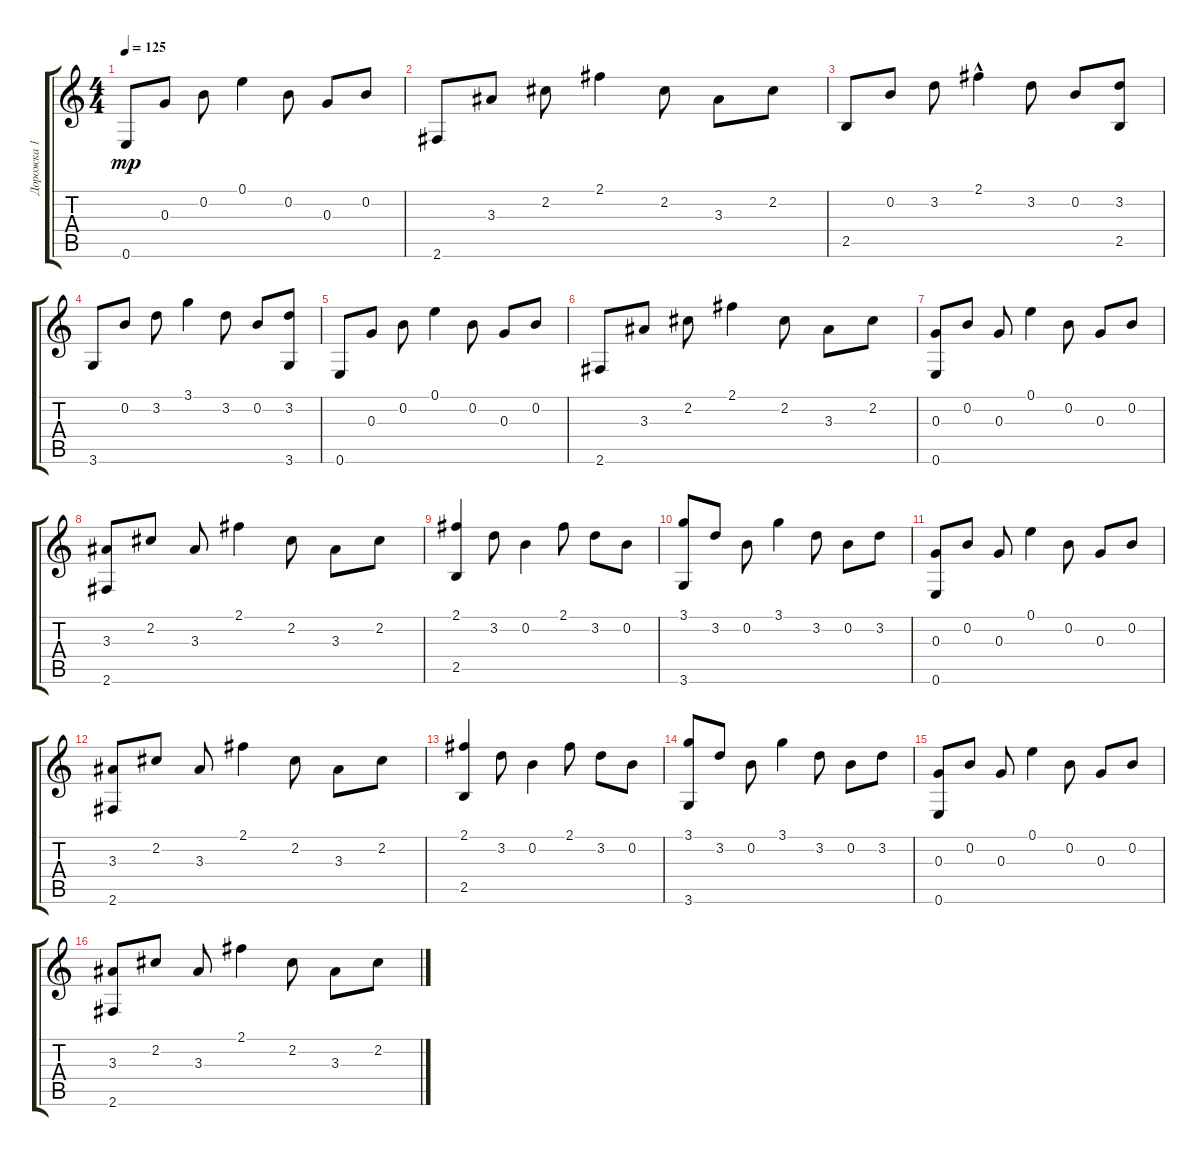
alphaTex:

\track ("Дорожка 1" "Дорожка 1") {instrument distortionguitar}
\staff {score tabs}
\tuning (E4 B3 G3 D3 A2 E2) {hide}
\ts (4 4)
\tempo 125
\clef g2
\ks c
0.6.8{dy mp} 0.3.8 0.2.8 0.1.4 0.2.8 0.3.8 0.2.8 |
2.6.8 3.3.8 2.2.8 2.1.4 2.2.8 3.3.8 2.2.8 |
2.5.8 0.2.8 3.2.8 2.1{hac}.4 3.2.8 0.2.8 (3.2 2.5).8 |
3.6.8 0.2.8 3.2.8 3.1.4 3.2.8 0.2.8 (3.2 3.6).8 |
0.6.8 0.3.8 0.2.8 0.1.4 0.2.8 0.3.8 0.2.8 |
2.6.8 3.3.8 2.2.8 2.1.4 2.2.8 3.3.8 2.2.8 |
(0.3 0.6).8 0.2.8 0.3.8 0.1.4 0.2.8 0.3.8 0.2.8 |
(3.3 2.6).8 2.2.8 3.3.8 2.1.4 2.2.8 3.3.8 2.2.8 |
(2.1 2.5).4 3.2.8 0.2.4 2.1.8 3.2.8 0.2.8 |
(3.1 3.6).8 3.2.8 0.2.8 3.1.4 3.2.8 0.2.8 3.2.8 |
(0.3 0.6).8 0.2.8 0.3.8 0.1.4 0.2.8 0.3.8 0.2.8 |
(3.3 2.6).8 2.2.8 3.3.8 2.1.4 2.2.8 3.3.8 2.2.8 |
(2.1 2.5).4 3.2.8 0.2.4 2.1.8 3.2.8 0.2.8 |
(3.1 3.6).8 3.2.8 0.2.8 3.1.4 3.2.8 0.2.8 3.2.8 |
(0.3 0.6).8 0.2.8 0.3.8 0.1.4 0.2.8 0.3.8 0.2.8 |
(3.3 2.6).8 2.2.8 3.3.8 2.1.4 2.2.8 3.3.8 2.2.8
